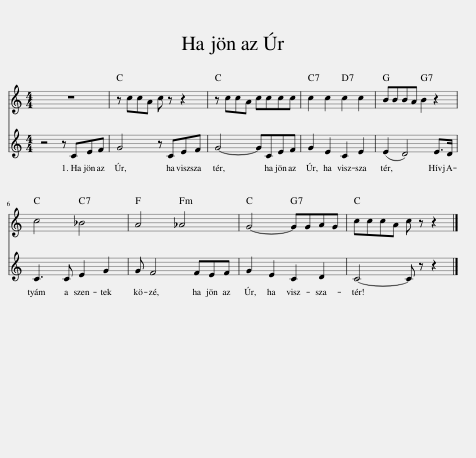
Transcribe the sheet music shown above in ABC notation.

X:1
%%score 1 2
L:1/8
M:4/4
I:linebreak $
K:C
V:1 treble
V:2 treble
V:1
 z8 | z ccA c z z2 | z ccA cccc | c2 c2 c2 c2 | BBBA B2 z2 |$ %5
 c4 _B4 | A4 _A4 | G4- GGAG | cccA c z z2 |] %9
V:2
 z4 z CEF | G4 z CEF | G4- GCEF | G2 E2 C2 E2 | (E2 D4) E>D |$ %5
 C3 C E2 G2 | G F4 FEF | G2 E2 C2 D2 | C4- C z z2 |] %9
